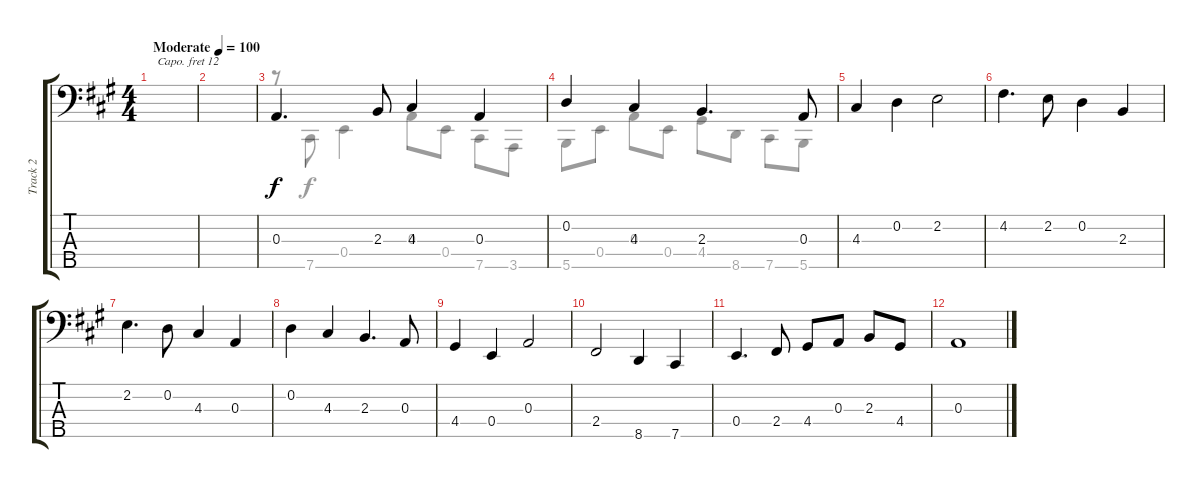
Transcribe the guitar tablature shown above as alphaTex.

\track ("Track 2" "Track 2") {instrument acousticgrandpiano}
\staff {score tabs}
\capo 12
\tuning (G2 D2 A1 E1 Gb0) {hide}
\voice
\ts (4 4)
\tempo (100 "Moderate")
\clef f4
\ks a
|
|
0.3.4{d} 2.3.8 4.3.4 0.3.4 |
0.2.4 4.3.4 2.3.4{d} 0.3.8 |
4.3.4 0.2.4 2.2.2 |
4.2.4{d} 2.2.8 0.2.4 2.3.4 |
2.2.4{d} 0.2.8 4.3.4 0.3.4 |
0.2.4 4.3.4 2.3.4{d} 0.3.8 |
4.4.4 0.4.4 0.3.2 |
2.4.2 8.5.4 7.5.4 |
0.4.4{d} 2.4.8 4.4.8 0.3.8 2.3.8 4.4.8 |
0.3.1
\voice
\clef f4
\ottava regular
\simile none
\ks a
|
|
r.8 7.5.8 0.4.4 0.3.8 0.4.8 7.5.8 3.5.8 |
5.5.8 0.4.8 0.3.8 0.4.8 4.4.8 8.5.8 7.5.8 5.5.8 |
|
|
|
|
|
|
|
